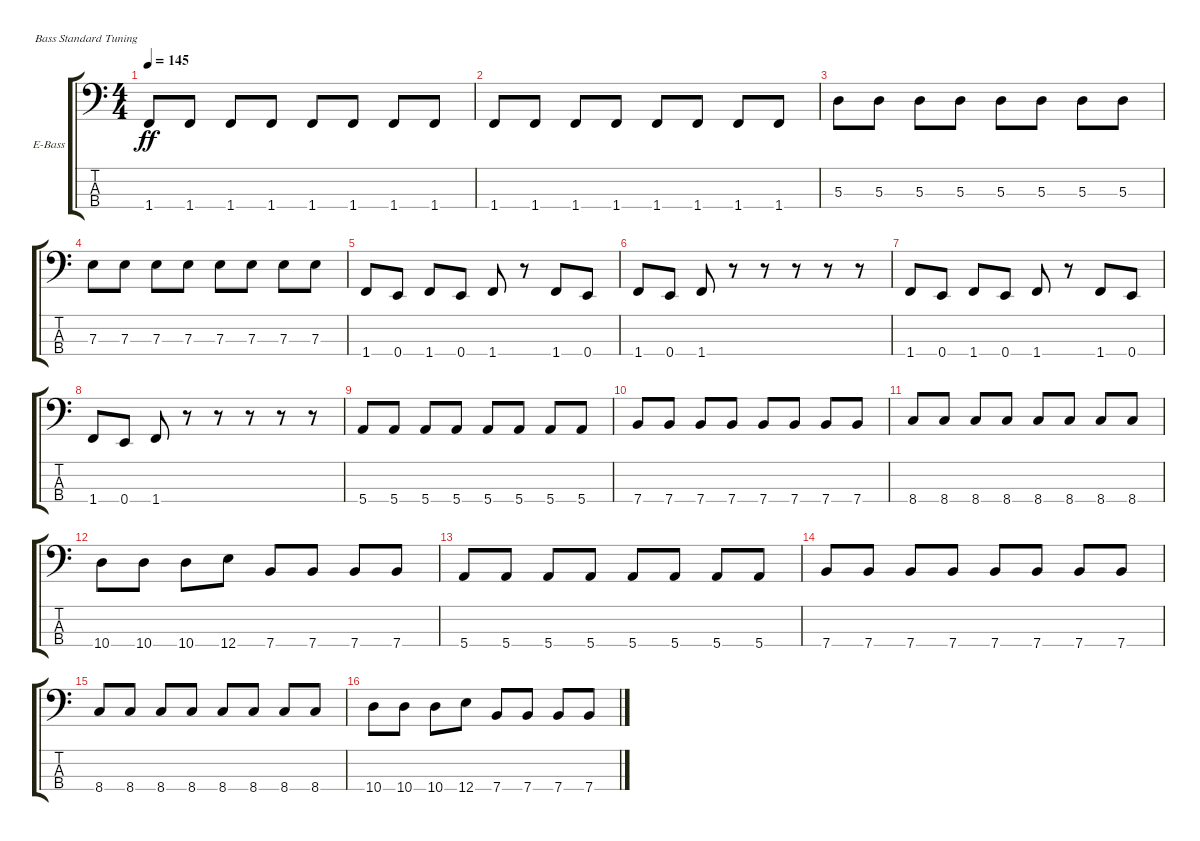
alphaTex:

\defaultSystemsLayout 4
\bracketExtendMode groupsimilarinstruments
\firstSystemTrackNameOrientation horizontal
\otherSystemsTrackNameOrientation horizontal
\track ("Electric Bass" "E-Bass") {instrument electricbassfinger}
\staff {score tabs}
\tuning (G2 D2 A1 E1)
\ts (4 4)
\tempo 145
\clef f4
\scale
0.333333
\ks c
1.4.8{dy ff} 1.4.8 1.4.8 1.4.8 1.4.8 1.4.8 1.4.8 1.4.8 |
\scale
0.333333 1.4.8 1.4.8 1.4.8 1.4.8 1.4.8 1.4.8 1.4.8 1.4.8 |
\scale
0.333333 5.3.8 5.3.8 5.3.8 5.3.8 5.3.8 5.3.8 5.3.8 5.3.8 |
\scale
0.333333 7.3.8 7.3.8 7.3.8 7.3.8 7.3.8 7.3.8 7.3.8 7.3.8 |
\scale
0.333333 1.4.8 0.4.8 1.4.8 0.4.8 1.4.8 r.8 1.4.8 0.4.8 |
\scale
0.333333 1.4.8 0.4.8 1.4.8 r.8 r.8 r.8 r.8 r.8 |
\scale
0.333333 1.4.8 0.4.8 1.4.8 0.4.8 1.4.8 r.8 1.4.8 0.4.8 |
\scale
0.333333 1.4.8 0.4.8 1.4.8 r.8 r.8 r.8 r.8 r.8 |
\scale
0.333333 5.4.8 5.4.8 5.4.8 5.4.8 5.4.8 5.4.8 5.4.8 5.4.8 |
\scale
0.333333 7.4.8 7.4.8 7.4.8 7.4.8 7.4.8 7.4.8 7.4.8 7.4.8 |
\scale
0.333333 8.4.8 8.4.8 8.4.8 8.4.8 8.4.8 8.4.8 8.4.8 8.4.8 |
\scale
0.333333 10.4.8 10.4.8 10.4.8 12.4.8 7.4.8 7.4.8 7.4.8 7.4.8 |
\scale
0.333333 5.4.8 5.4.8 5.4.8 5.4.8 5.4.8 5.4.8 5.4.8 5.4.8 |
\scale
0.333333 7.4.8 7.4.8 7.4.8 7.4.8 7.4.8 7.4.8 7.4.8 7.4.8 |
\scale
0.333333 8.4.8 8.4.8 8.4.8 8.4.8 8.4.8 8.4.8 8.4.8 8.4.8 |
\scale
0.333333 10.4.8 10.4.8 10.4.8 12.4.8 7.4.8 7.4.8 7.4.8 7.4.8
